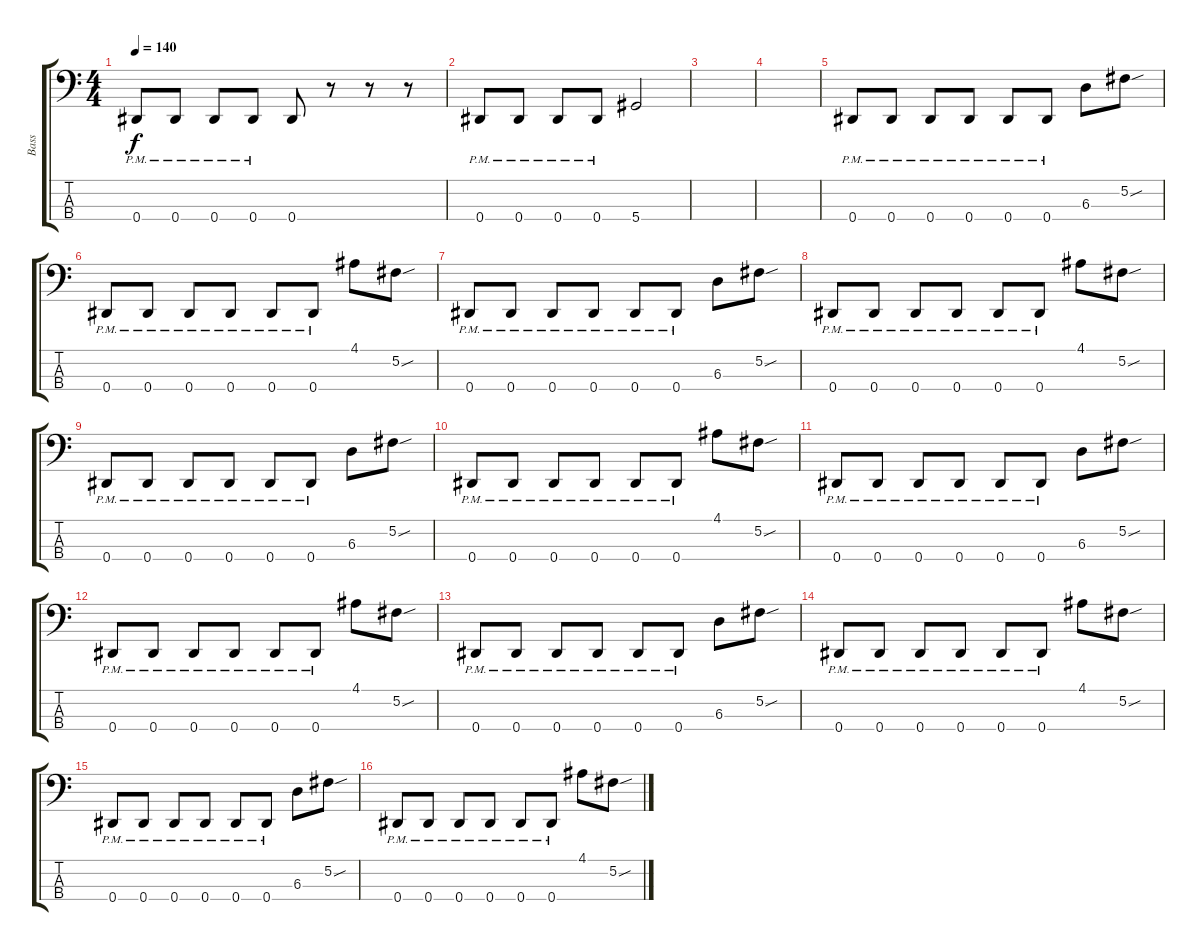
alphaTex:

\track ("Bass" "Bass") {instrument electricbasspick}
\staff {score tabs}
\tuning (Gb2 Db2 Ab1 Eb1) {hide}
\ts (4 4)
\tempo 140
\clef f4
\ks c
0.4{pm}.8{dy f} 0.4{pm}.8 0.4{pm}.8 0.4{pm}.8 0.4.8 r.8 r.8 r.8 |
0.4{pm}.8 0.4{pm}.8 0.4{pm}.8 0.4{pm}.8 5.4.2 |
|
|
0.4{pm}.8 0.4{pm}.8 0.4{pm}.8 0.4{pm}.8 0.4{pm}.8 0.4{pm}.8 6.3.8 5.2{sou}.8 |
0.4{pm}.8 0.4{pm}.8 0.4{pm}.8 0.4{pm}.8 0.4{pm}.8 0.4{pm}.8 4.1.8 5.2{sou}.8 |
0.4{pm}.8 0.4{pm}.8 0.4{pm}.8 0.4{pm}.8 0.4{pm}.8 0.4{pm}.8 6.3.8 5.2{sou}.8 |
0.4{pm}.8 0.4{pm}.8 0.4{pm}.8 0.4{pm}.8 0.4{pm}.8 0.4{pm}.8 4.1.8 5.2{sou}.8 |
0.4{pm}.8 0.4{pm}.8 0.4{pm}.8 0.4{pm}.8 0.4{pm}.8 0.4{pm}.8 6.3.8 5.2{sou}.8 |
0.4{pm}.8 0.4{pm}.8 0.4{pm}.8 0.4{pm}.8 0.4{pm}.8 0.4{pm}.8 4.1.8 5.2{sou}.8 |
0.4{pm}.8 0.4{pm}.8 0.4{pm}.8 0.4{pm}.8 0.4{pm}.8 0.4{pm}.8 6.3.8 5.2{sou}.8 |
0.4{pm}.8 0.4{pm}.8 0.4{pm}.8 0.4{pm}.8 0.4{pm}.8 0.4{pm}.8 4.1.8 5.2{sou}.8 |
0.4{pm}.8 0.4{pm}.8 0.4{pm}.8 0.4{pm}.8 0.4{pm}.8 0.4{pm}.8 6.3.8 5.2{sou}.8 |
0.4{pm}.8 0.4{pm}.8 0.4{pm}.8 0.4{pm}.8 0.4{pm}.8 0.4{pm}.8 4.1.8 5.2{sou}.8 |
0.4{pm}.8 0.4{pm}.8 0.4{pm}.8 0.4{pm}.8 0.4{pm}.8 0.4{pm}.8 6.3.8 5.2{sou}.8 |
0.4{pm}.8 0.4{pm}.8 0.4{pm}.8 0.4{pm}.8 0.4{pm}.8 0.4{pm}.8 4.1.8 5.2{sou}.8
